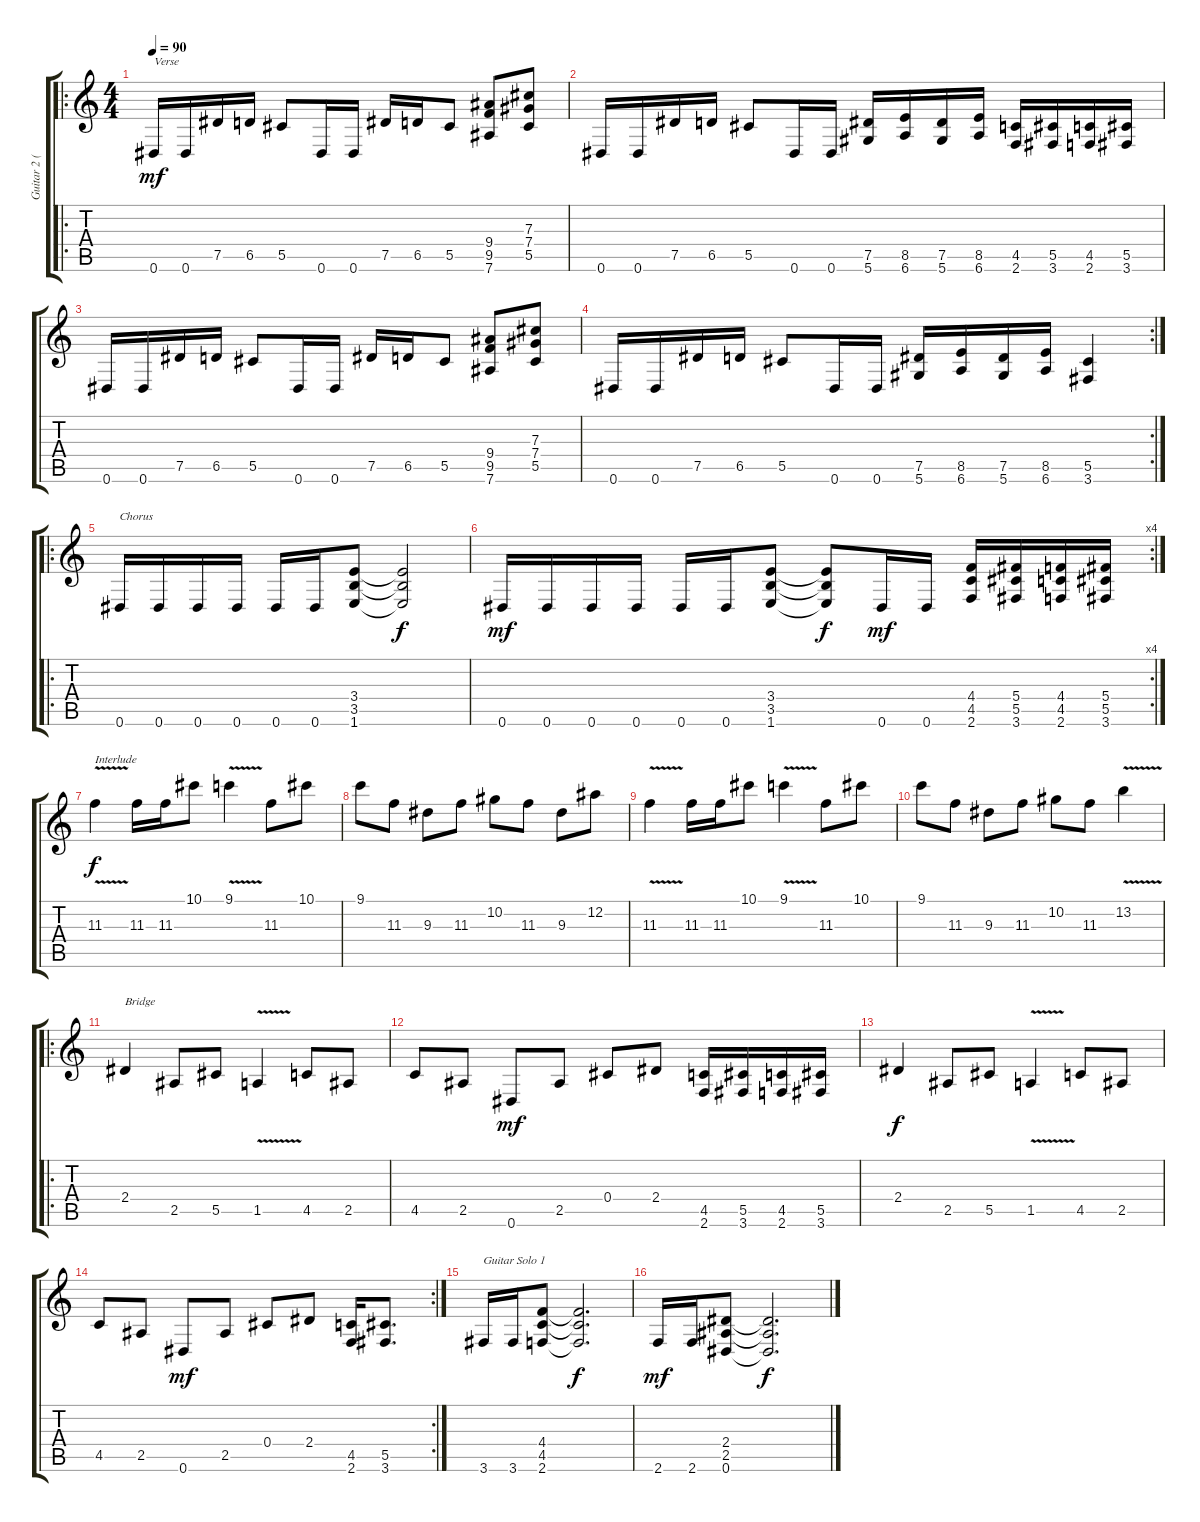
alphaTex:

\track ("Guitar 2 (Marty Friedman)" "Guitar 2 (") {instrument overdrivenguitar}
\staff {score tabs}
\tuning (Eb4 Bb3 Gb3 Db3 Ab2 Eb2) {hide}
\ro
\ts (4 4)
\tempo 90
\clef g2
\ks c
0.6.16{txt "Verse" dy mf} 0.6.16 7.5.16 6.5.16 5.5.8 0.6.16 0.6.16 7.5.16 6.5.16 5.5.8 (9.4 9.5 7.6).8 (7.3 7.4 5.5).8 |
0.6.16 0.6.16 7.5.16 6.5.16 5.5.8 0.6.16 0.6.16 (7.5 5.6).16 (8.5 6.6).16 (7.5 5.6).16 (8.5 6.6).16 (4.5 2.6).16 (5.5 3.6).16 (4.5 2.6).16 (5.5 3.6).16 |
0.6.16 0.6.16 7.5.16 6.5.16 5.5.8 0.6.16 0.6.16 7.5.16 6.5.16 5.5.8 (9.4 9.5 7.6).8 (7.3 7.4 5.5).8 |
\rc 2
0.6.16 0.6.16 7.5.16 6.5.16 5.5.8 0.6.16 0.6.16 (7.5 5.6).16 (8.5 6.6).16 (7.5 5.6).16 (8.5 6.6).16 (5.5 3.6).4 |
\ro
0.6.16{txt "Chorus"} 0.6.16 0.6.16 0.6.16 0.6.16 0.6.16 (3.4 3.5 1.6).8 (3.4{t} 3.5{t} 1.6{t}).2{dy f} |
\rc 4
0.6.16{dy mf} 0.6.16 0.6.16 0.6.16 0.6.16 0.6.16 (3.4 3.5 1.6).8 (3.4{t} 3.5{t} 1.6{t}).8{dy f} 0.6.16{dy mf} 0.6.16 (4.4 4.5 2.6).16 (5.4 5.5 3.6).16 (4.4 4.5 2.6).16 (5.4 5.5 3.6).16 |
11.3{v}.4{txt "Interlude" dy f} 11.3.16 11.3.16 10.1.8 9.1{v}.4 11.3.8 10.1.8 |
9.1.8 11.3.8 9.3.8 11.3.8 10.2.8 11.3.8 9.3.8 12.2.8 |
11.3{v}.4 11.3.16 11.3.16 10.1.8 9.1{v}.4 11.3.8 10.1.8 |
9.1.8 11.3.8 9.3.8 11.3.8 10.2.8 11.3.8 13.2{v}.4 |
\ro
2.4.4{txt "Bridge"} 2.5.8 5.5.8 1.5{v}.4 4.5.8 2.5.8 |
4.5.8 2.5.8 0.6.8{dy mf} 2.5.8 0.4.8 2.4.8 (4.5 2.6).16 (5.5 3.6).16 (4.5 2.6).16 (5.5 3.6).16 |
2.4.4{dy f} 2.5.8 5.5.8 1.5{v}.4 4.5.8 2.5.8 |
\rc 2
4.5.8 2.5.8 0.6.8{dy mf} 2.5.8 0.4.8 2.4.8 (4.5 2.6).16 (5.5 3.6).8{d} |
3.6.16{txt "Guitar Solo 1"} 3.6.16 (4.4 4.5 2.6).8 (4.4{t} 4.5{t} 2.6{t}).2{d dy f} |
2.6.16{dy mf} 2.6.16 (2.4 2.5 0.6).8 (2.4{t} 2.5{t} 0.6{t}).2{d dy f}
